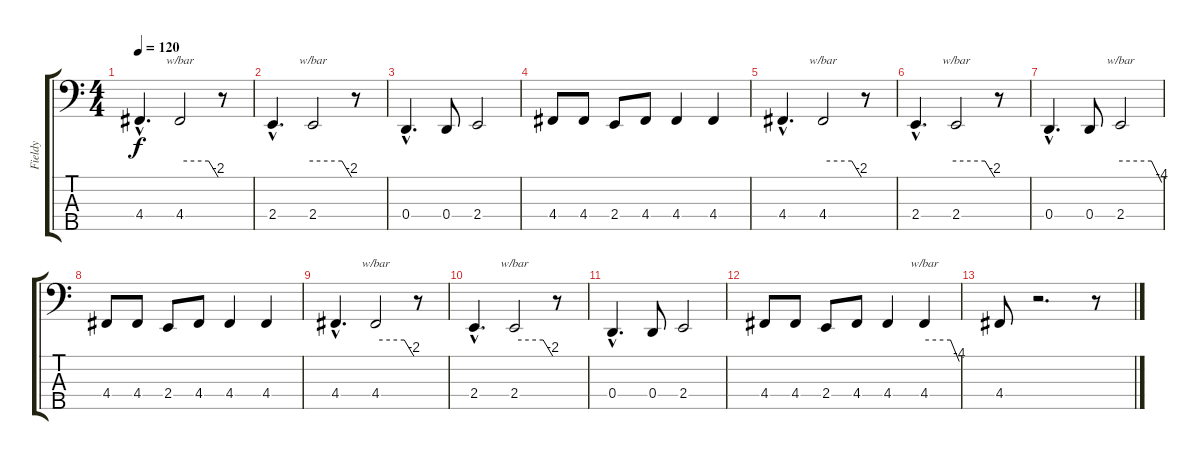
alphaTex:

\track ("Fieldy" "Fieldy") {instrument slapbass2}
\staff {score tabs}
\tuning (F2 C2 G1 D1 A0) {hide}
\ts (4 4)
\tempo 120
\clef f4
\ks c
4.4{hac}.4{d dy f} 4.4.2{tbe (custom default 0 0 45 0 60 -8)} r.8 |
2.4{hac}.4{d} 2.4.2{tbe (custom default 0 0 45 0 60 -8)} r.8 |
0.4{hac}.4{d} 0.4.8 2.4.2 |
4.4.8 4.4.8 2.4.8 4.4.8 4.4.4 4.4.4 |
4.4{hac}.4{d} 4.4.2{tbe (custom default 0 0 45 0 60 -8)} r.8 |
2.4{hac}.4{d} 2.4.2{tbe (custom default 0 0 45 0 60 -8)} r.8 |
0.4{hac}.4{d} 0.4.8 2.4.2{tbe (custom default 0 0 45 0 60 -16)} |
4.4.8 4.4.8 2.4.8 4.4.8 4.4.4 4.4.4 |
4.4{hac}.4{d} 4.4.2{tbe (custom default 0 0 45 0 60 -8)} r.8 |
2.4{hac}.4{d} 2.4.2{tbe (custom default 0 0 45 0 60 -8)} r.8 |
0.4{hac}.4{d} 0.4.8 2.4.2 |
4.4.8 4.4.8 2.4.8 4.4.8 4.4.4 4.4.4{tbe (custom default 0 0 45 0 60 -16)} |
4.4.8 r.2{d} r.8
